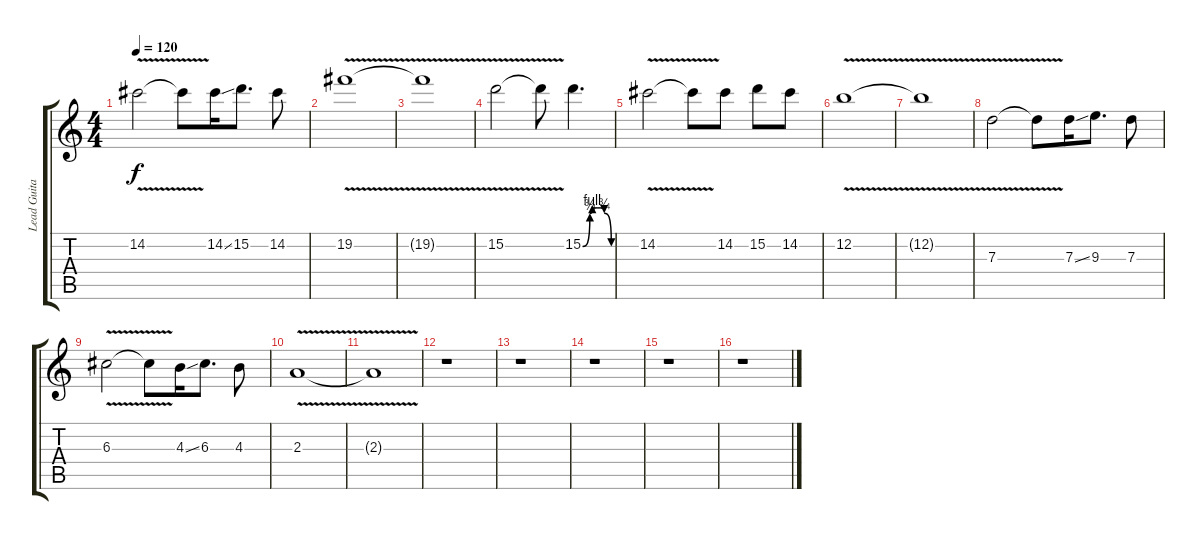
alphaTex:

\track ("Lead Guitar" "Lead Guita") {instrument overdrivenguitar}
\staff {score tabs}
\tuning (E4 B3 G3 D3 A2 E2) {hide}
\ts (4 4)
\tempo 120
\clef g2
\ks c
14.2{v}.2{dy f} 14.2{t}.8 14.2{ss}.16 15.2.8{d} 14.2.8 |
19.2{v}.1 |
19.2{t}.1 |
15.2{v}.2 15.2{t}.8 15.2{be (custom 0 0 15 3 20 4 30 4 40 4 45 3 60 0)}.4{d} |
14.2{v}.2 14.2{t}.8 14.2.8 15.2.8 14.2.8 |
12.2{v}.1 |
12.2{t}.1 |
7.3{v}.2 7.3{t}.8 7.3{ss}.16 9.3.8{d} 7.3.8 |
6.3{v}.2 6.3{t}.8 4.3{ss}.16 6.3.8{d} 4.3.8 |
2.3{v}.1 |
2.3{t}.1 |
r.1 |
r.1 |
r.1 |
r.1 |
r.1
